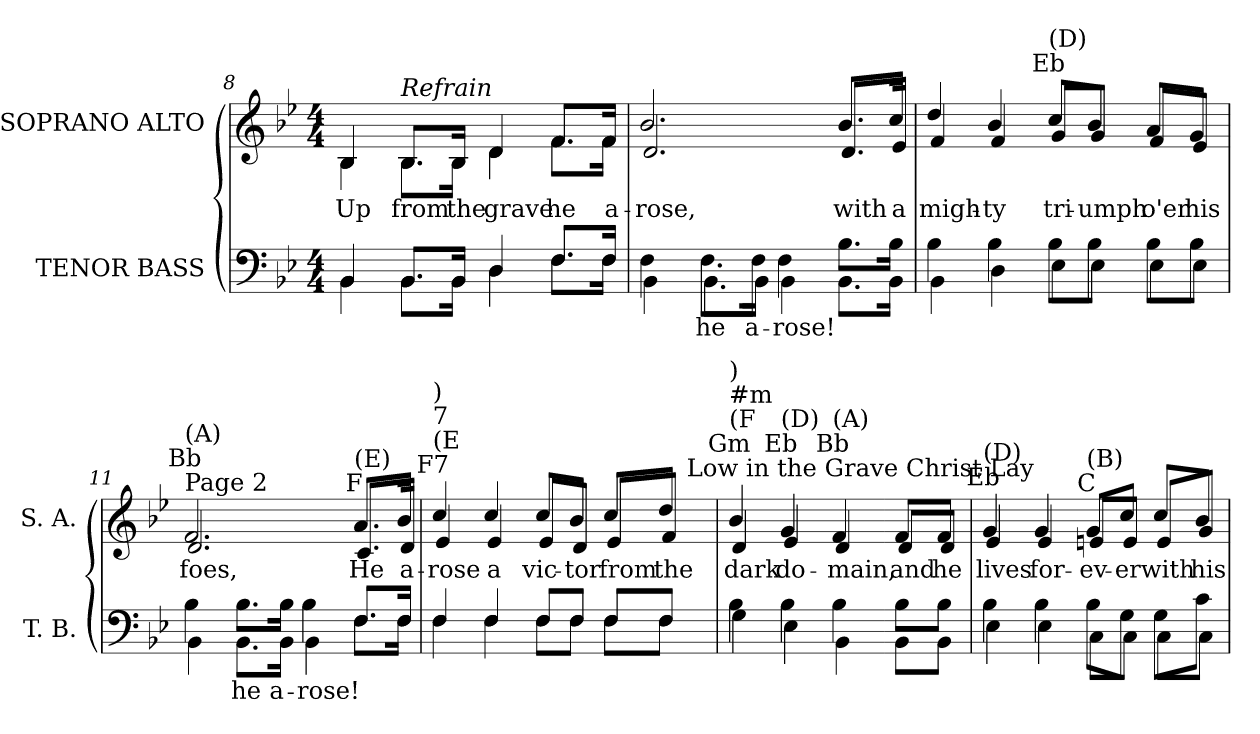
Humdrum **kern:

**kern	**text	**kern	**text
*part2	*part2	*part1	*part1
*staff2	*staff2	*staff1	*staff1
*I"TENOR BASS	*	*I"SOPRANO ALTO	*
*I'T. B.	*	*I'S. A.	*
!!LO:LB:g=z
*clefF4	*	*clefG2	*
*k[b-e-]	*	*k[b-e-]	*
*B-:	*	*B-:	*
*M4/4	*	*M4/4	*
=8	=8	=8	=8
*^	*	*	*
!	!	!	!LO:TX:a:cj:t=Bb	!
!	!	!	!LO:TX:t=(A)	!
!	!	!	!	!LO:LY:b:color=#000000
*	*	*	*^	*
4BB-i/	4BB-i\	.	4B-i/	4B-i\	Up
!	!	!	!LO:TX:a:i:t=Refrain	!	!
!	!	!	!	!	!LO:LY:b:color=#000000
8.BB-i/L	8.BB-i\L	.	8.B-i/L	8.B-i\L	from
!	!	!	!	!	!LO:LY:b:color=#000000
16BB-i/Jk	16BB-i\Jk	.	16B-i/Jk	16B-i\Jk	the
!	!	!	!	!	!LO:LY:b:color=#000000
4Di/	4Di\	.	4di/	4di\	grave
!	!	!	!	!	!LO:LY:b:color=#000000
8.Fi/L	8.Fi\L	.	8.fi/L	8.fi\L	he
!	!	!	!	!	!LO:LY:b:color=#000000
16Fi/Jk	16Fi\Jk	.	16fi/Jk	16fi\Jk	a-
=9	=9	=9	=9	=9	=9
!	!	!	!	!	!LO:LY:b:color=#000000
4Fi\	4BB-i\	.	2.b-i/	2.di/	-rose,
!	!	!LO:LY:a:color=#000000	!	!	!
8.Fi\L	8.BB-i\L	he	.	.	.
!	!	!LO:LY:a:color=#000000	!	!	!
16Fi\Jk	16BB-i\Jk	a-	.	.	.
!	!	!LO:LY:a:color=#000000	!	!	!
4Fi\	4BB-i\	-rose!	.	.	.
!	!	!	!	!	!LO:LY:b:color=#000000
8.B-i\L	8.BB-i\L	.	8.b-i/L	8.di/L	with
!	!	!	!	!	!LO:LY:b:color=#000000
16B-i\Jk	16BB-i\Jk	.	16cci/Jk	16e-i/Jk	a
=10	=10	=10	=10	=10	=10
!	!	!	!	!	!LO:LY:b:color=#000000
4B-i\	4BB-i\	.	4ddi/	4fi/	migh-
!	!	!	!	!	!LO:LY:b:color=#000000
4B-i\	4Di\	.	4b-i/	4fi/	-ty
!	!	!	!LO:TX:a:cj:t=Eb	!	!
!	!	!	!LO:TX:t=(D)	!	!
!	!	!	!	!	!LO:LY:b:color=#000000
8B-i\L	8E-i\L	.	8cci/L	8gi/L	tri-
!	!	!	!	!	!LO:LY:b:color=#000000
8B-i\J	8E-i\J	.	8b-i/J	8gi/J	-umph
!	!	!	!	!	!LO:LY:b:color=#000000
8B-i\L	8E-i\L	.	8ai/L	8fi/L	o'er
!	!	!	!	!	!LO:LY:b:color=#000000
8B-i\J	8E-i\J	.	8gi/J	8e-i/J	his
!!LO:PB:g=z	!!
=11	=11	=11	=11	=11	=11
!	!	!	!LO:TX:a:t=Page 2	!	!
!	!	!	!LO:TX:a:cj:t=Bb	!	!
!	!	!	!LO:TX:t=(A)	!	!
!	!	!	!	!	!LO:LY:b:color=#000000
4B-i\	4BB-i\	.	2.fi/	2.di/	foes,
!	!	!LO:LY:a:color=#000000	!	!	!
8.B-i\L	8.BB-i\L	he	.	.	.
!	!	!LO:LY:a:color=#000000	!	!	!
16B-i\Jk	16BB-i\Jk	a-	.	.	.
!	!	!LO:LY:a:color=#000000	!	!	!
4B-i\	4BB-i\	-rose!	.	.	.
!	!	!	!LO:TX:a:cj:t=F	!	!
!	!	!	!LO:TX:t=(E)	!	!
!	!	!	!	!	!LO:LY:b:color=#000000
8.Fi/L	8.Fi\L	.	8.ai/L	8.ci/L	He
!	!	!	!	!	!LO:LY:b:color=#000000
16Fi/Jk	16Fi\Jk	.	16b-i/Jk	16di/Jk	a-
*	*	*	*v	*v	*
=12	=12	=12	=12	=12
*	*	*	*^	*
!	!	!	!LO:TX:a:cj:t=F7	!	!
!	!	!	!LO:TX:t=(E	!	!
!	!	!	!LO:TX:t=7	!	!
!	!	!	!LO:TX:t=)	!	!
!	!	!	!	!	!LO:LY:b:color=#000000
*	*	*	*	*^	*
4Fi/	4Fi\	.	4cci/	4e-i/	2ryy	-rose
!	!	!	!	!	!	!LO:LY:b:color=#000000
4Fi/	4Fi\	.	4cci/	4e-i/	.	a
!	!	!	!	!	!	!LO:LY:b:color=#000000
8Fi/L	8Fi\L	.	8cci/L	8e-i/L	4ryy	vic-
!	!	!	!	!	!	!LO:LY:b:color=#000000
8Fi/J	8Fi\J	.	8b-i/J	8di/J	.	-tor
!	!	!	!	!	!	!LO:LY:b:color=#000000
8Fi/L	8Fi\L	.	8cci/L	8e-i/L	8ryy	from
!	!	!	!	!	!	!LO:LY:b:color=#000000
8Fi/J	8Fi\J	.	8ddi/J	8fi/J	32ryy	the
.	.	.	.	.	64ryy	.
.	.	.	.	.	256ryy	.
!	!	!	!	!	!LO:TX:a:t=Low in the Grave Christ Lay	!
.	.	.	.	.	16ryy	.
.	.	.	.	.	128.ryy	.
*	*	*	*v	*v	*v	*
=13	=13	=13	=13	=13
*	*	*	*^	*
*	*	*	*	*^	*
!	!	!	!LO:TX:a:cj:t=Gm	!	!	!
!	!	!	!LO:TX:t=(F	!	!	!
!	!	!	!LO:TX:t=#m	!	!	!
!	!	!	!LO:TX:t=)	!	!	!
!	!	!	!	!	!	!LO:LY:b:color=#000000
*	*	*	*	*v	*v	*
4B-i\	4Gi\	.	4b-i/	4di/	dark
!	!	!	!LO:TX:a:cj:t=Eb	!	!
!	!	!	!LO:TX:t=(D)	!	!
!	!	!	!	!	!LO:LY:b:color=#000000
4B-i\	4E-i\	.	4gi/	4e-i/	do-
!	!	!	!LO:TX:a:cj:t=Bb	!	!
!	!	!	!LO:TX:t=(A)	!	!
!	!	!	!	!	!LO:LY:b:color=#000000
4B-i\	4BB-i\	.	4fi/	4di/	-main,
!!LO:LB:g=z	!!
=14-	=14-	=14-	=14-	=14-	=14-
!	!	!	!	!	!LO:LY:b:color=#000000
8B-i\L	8BB-i\L	.	8fi/L	8di/L	and
!	!	!	!	!	!LO:LY:b:color=#000000
8B-i\J	8BB-i\J	.	8fi/J	8di/J	he
=15	=15	=15	=15	=15	=15
!	!	!	!LO:TX:a:cj:t=Eb	!	!
!	!	!	!LO:TX:t=(D)	!	!
!	!	!	!	!	!LO:LY:b:color=#000000
4B-i\	4E-i\	.	4gi/	4e-i/	lives
!	!	!	!	!	!LO:LY:b:color=#000000
4B-i\	4E-i\	.	4gi/	4e-i/	for-
!	!	!	!LO:TX:a:cj:t=C	!	!
!	!	!	!LO:TX:t=(B)	!	!
!	!	!	!	!	!LO:LY:b:color=#000000
8B-i\L	8Ci\L	.	8gi/L	8eni/L	-ev-
!	!	!	!	!	!LO:LY:b:color=#000000
8Gi\J	8Ci\J	.	8cci/J	8ei/J	-er
!	!	!	!	!	!LO:LY:b:color=#000000
8Gi\L	8Ci\L	.	8cci/L	8ei/L	with
!	!	!	!	!	!LO:LY:b:color=#000000
8ci\J	8Ci\J	.	8b-i/J	8gi/J	his
*v	*v	*	*	*	*
*	*	*v	*v	*
=	=	=	=
*-	*-	*-	*-
